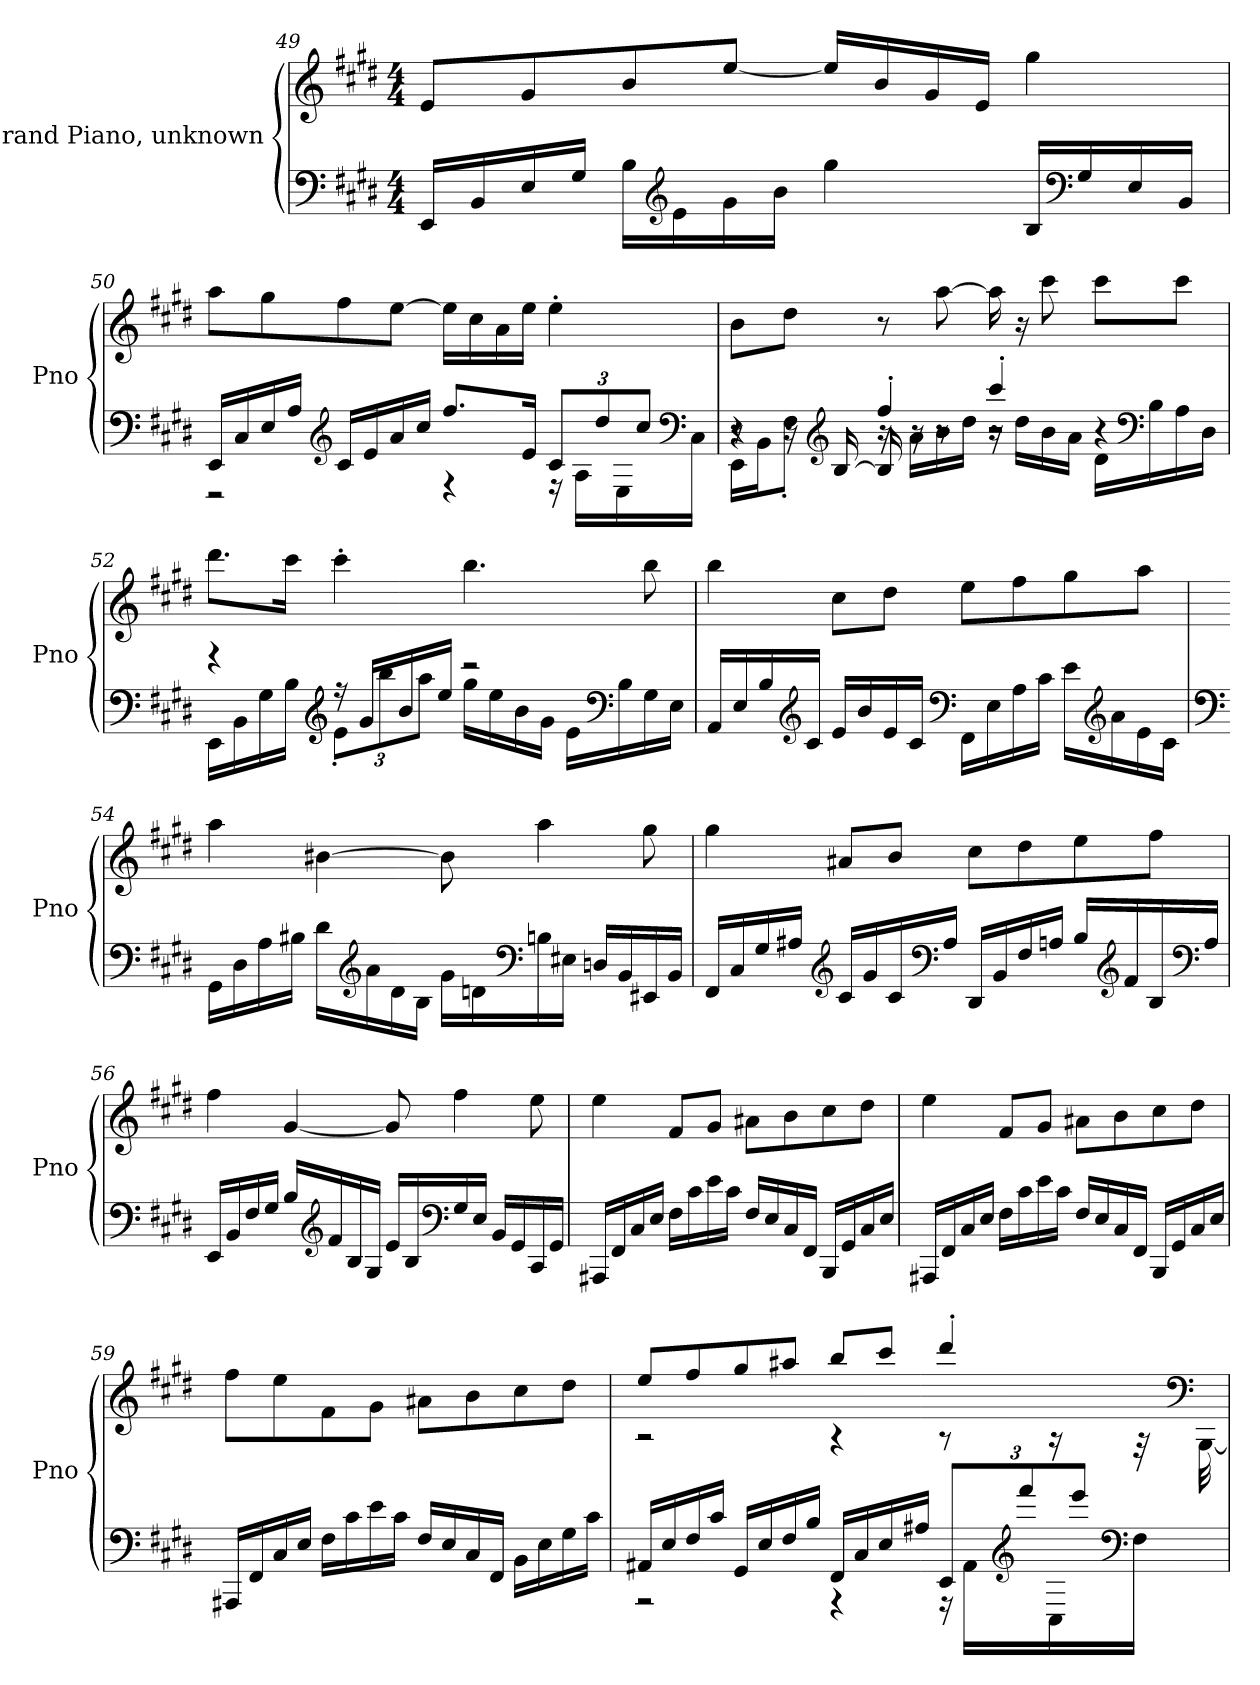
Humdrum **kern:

**kern	**kern
*part1	*part1
*staff2	*staff1
*I"Grand Piano, unknown	*
*I'Pno	*
!!LO:PB:g=z
*clefF4	*clefG2
*k[f#c#g#d#]	*k[f#c#g#d#]
*M4/4	*M4/4
=49	=49
16EE/LL	8e/L
16BB/	.
16E/	8g#/
16G#/JJ	.
16B\LL	8b/
*clefG2	*
16e\	.
16g#\	[8ee/J
16b\JJ	.
4gg#\	16ee/LL]
.	16b/
.	16g#/
.	16e/JJ
16B/LL	4gg#\
*clefF4	*
16G#/	.
16E/	.
16BB/JJ	.
=50	=50
*^	*
16EE/LL	2r	8aa\L
16C#/	.	.
16E/	.	8gg#\
16A/JJ	.	.
*clefG2	*	*
16c#/LL	.	8ff#\
16e/	.	.
16a/	.	[8ee\J
16cc#/JJ	.	.
8.ff#/L	4r	16ee\LL]
.	.	16cc#\
.	.	16a\
16e/Jk	.	16ee\JJ
*Xbrackettup	*	*
12c#/L	16r	4ee'\
.	16A\LL	.
12dd#/	.	.
.	16E\	.
12cc#/J	.	.
*clefF4	*	*
.	16C#\JJ	.
!!LO:LB:g=z
=51	=51	=51
*	*^	*
4r	16EE\LL	8r	8b\L
.	16BB\J	.	.
.	8F#'\J	16r	8dd#\J
*clefG2	*	*	*
.	.	[16B/	.
4ff#'/	16r	16B/]	8r
.	16a\LL	16r	.
.	16b\	8r	[8aa\
.	16dd#\JJ	.	.
4ccc#'/	16r	2r	16aa\]
.	16dd#\LL	.	16r
.	16b\	.	8ccc#\
.	16a\JJ	.	.
4r	16d#\LL	.	8ccc#\L
*clefF4	*	*	*
.	16B\	.	.
.	16A\	.	8ccc#\J
.	16D#\JJ	.	.
*	*v	*v	*
=52	=52	=52
4r	16EE\LL	8.ddd#\L
.	16BB\	.
.	16G#\	.
.	16B\JJ	16ccc#\Jk
*clefG2	*	*
16r	12e'\L	4ccc#'\
16g#/LL	.	.
.	12bb\	.
16b/	.	.
.	12aa\J	.
16ee/JJ	.	.
2r	16gg#\LL	4.bb\
.	16ee\	.
.	16b\	.
.	16g#\JJ	.
.	16e\LL	.
*clefF4	*	*
.	16B\	.
.	16G#\	8bb\
.	16E\JJ	.
*v	*v	*
!!LO:LB:g=z
=53	=53
16AA/LL	4bb\
16E/	.
16B/	.
*clefG2	*
16c#/JJ	.
16e/LL	8cc#\L
16b/	.
16e/	8dd#\J
16c#/JJ	.
*clefF4	*
16FF#\LL	8ee\L
16E\	.
16A\	8ff#\
16c#\JJ	.
16e\LL	8gg#\
*clefG2	*
16a\	.
16e\	8aa\J
16c#\JJ	.
=54	=54
*clefF4	*
16GG#\LL	4aa\
16D#\	.
16A\	.
16B#X\JJ	.
16d#\LL	[4b#X\
*clefG2	*
16a\	.
16d#\	.
16B#\JJ	.
16g#\LL	8b#\]
16dn\	.
*clefF4	*
16Bn\	4aa\
16E#X\JJ	.
16Dn/LL	.
16BB/	.
16EE#X/	8gg#\
16BB/JJ	.
!!LO:LB:g=z
=55	=55
16FF#/LL	4gg#\
16C#/	.
16G#/	.
16A#X/JJ	.
*clefG2	*
16c#/LL	8a#X/L
16g#/	.
16c#/	8b/J
*clefF4	*
16A#/JJ	.
16DD#/LL	8cc#\L
16BB/	.
16F#/	8dd#\
16An/JJ	.
16B/LL	8ee\
*clefG2	*
16f#/	.
16B/	8ff#\J
*clefF4	*
16A/JJ	.
=56	=56
16EE/LL	4ff#\
16BB/	.
16F#/	.
16G#/JJ	.
16B/LL	[4g#/
*clefG2	*
16f#/	.
16B/	.
16G#/JJ	.
16e/LL	8g#/]
16B/	.
*clefF4	*
16G#/	4ff#\
16E/JJ	.
16BB/LL	.
16GG#/	.
16CC#/	8ee\
16GG#/JJ	.
!!LO:LB:g=z
=57	=57
16AAA#X/LL	4ee\
16FF#/	.
16C#/	.
16E/JJ	.
16F#\LL	8f#/L
16c#\	.
16e\	8g#/J
16c#\JJ	.
16F#/LL	8a#X\L
16E/	.
16C#/	8b\
16FF#/JJ	.
16BBB/LL	8cc#\
16GG#/	.
16C#/	8dd#\J
16E/JJ	.
=58	=58
16AAA#X/LL	4ee\
16FF#/	.
16C#/	.
16E/JJ	.
16F#\LL	8f#/L
16c#\	.
16e\	8g#/J
16c#\JJ	.
16F#/LL	8a#X\L
16E/	.
16C#/	8b\
16FF#/JJ	.
16BBB/LL	8cc#\
16GG#/	.
16C#/	8dd#\J
16E/JJ	.
!!LO:LB:g=z
=59	=59
16AAA#X/LL	8ff#\L
16FF#/	.
16C#/	8ee\
16E/JJ	.
16F#\LL	8f#\
16c#\	.
16e\	8g#\J
16c#\JJ	.
16F#/LL	8a#X\L
16E/	.
16C#/	8b\
16FF#/JJ	.
16BB\LL	8cc#\
16E\	.
16G#\	8dd#\J
16c#\JJ	.
=60	=60
*^	*^
16AA#X/LL	2r	8ee/L	2r
16E/	.	.	.
16F#/	.	8ff#/	.
16c#/JJ	.	.	.
16GG#/LL	.	8gg#/	.
16E/	.	.	.
16F#/	.	8aa#X/J	.
16B/JJ	.	.	.
16FF#/LL	4r	8bb/L	4r
16C#/	.	.	.
16E/	.	8ccc#/J	.
16A#X/JJ	.	.	.
12EE/L	16r	4ddd#'/	8r
.	16AA#\LL	.	.
*clefG2	*	*	*
12fff#/	.	.	.
.	16C#\	.	16r
12eee/J	.	.	.
*clefF4	*	*	*
.	16F#\JJ	.	32r
*	*	*clefF4	*
.	.	.	[32BBB\
*v	*v	*	*
*	*v	*v
=	=
*-	*-
